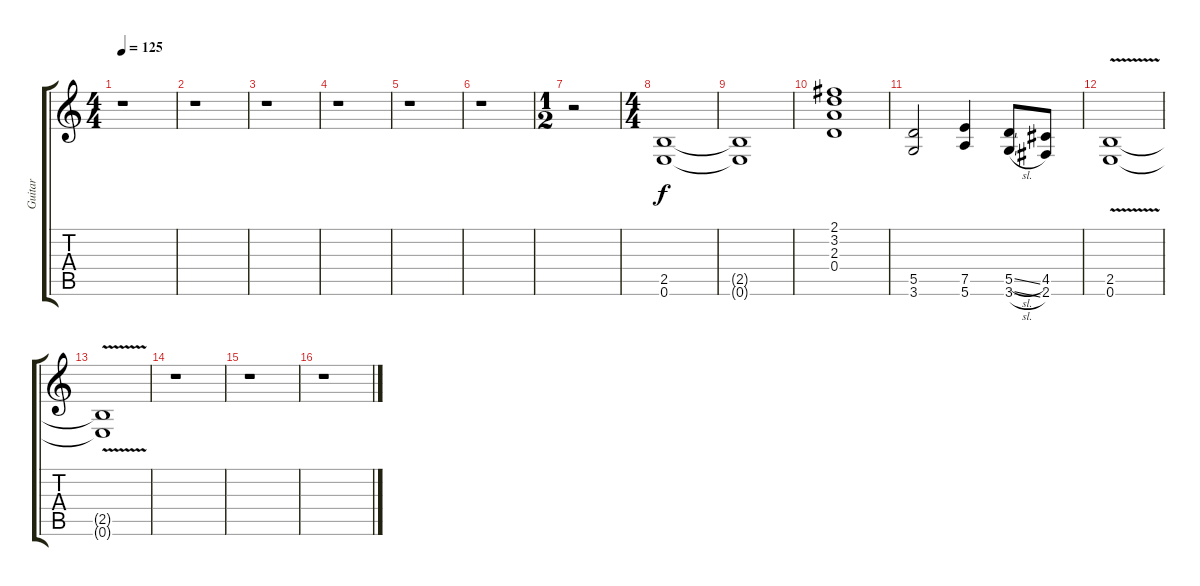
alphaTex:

\track ("Guitar" "Guitar") {instrument electricguitarclean}
\staff {score tabs}
\tuning (E4 B3 G3 D3 A2 E2) {hide}
\ts (4 4)
\tempo 125
\clef g2
\ks c
r.1{dy f} |
r.1 |
r.1 |
r.1 |
r.1 |
r.1 |
\ts (1 2)
r.2 |
\ts (4 4)
(2.5 0.6).1{volume 9 instrument electricguitarclean} |
(2.5{t} 0.6{t}).1 |
(2.1 3.2 2.3 0.4).1 |
(5.5 3.6).2 (7.5 5.6).4 (5.5{sl} 3.6{sl}).8{volume 16} (4.5 2.6).8 |
(2.5{v} 0.6).1 |
(2.5{t} 0.6{t}).1 |
r.1 |
r.1 |
r.1
